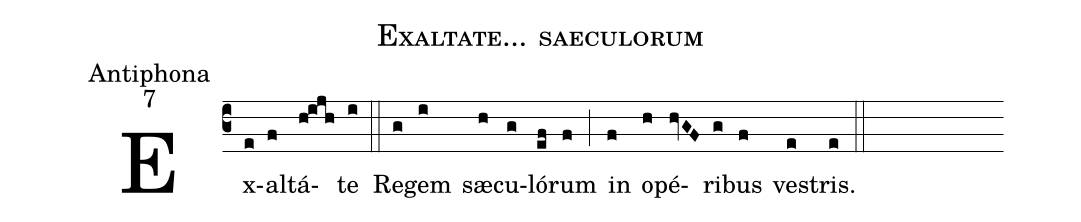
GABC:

name:Exaltate... saeculorum;
office-part:Antiphona;
mode:7;
%%
(c3) Ex(e)al(f)tá(h!ijh)te(i) (::)
Re(g)gem(i) sæ(h)cu(g)ló(ef)rum(f) (;) in(f) o(h)pé(hvGF)ri(g)bus(f) ve(e)stris.(e) (::)
